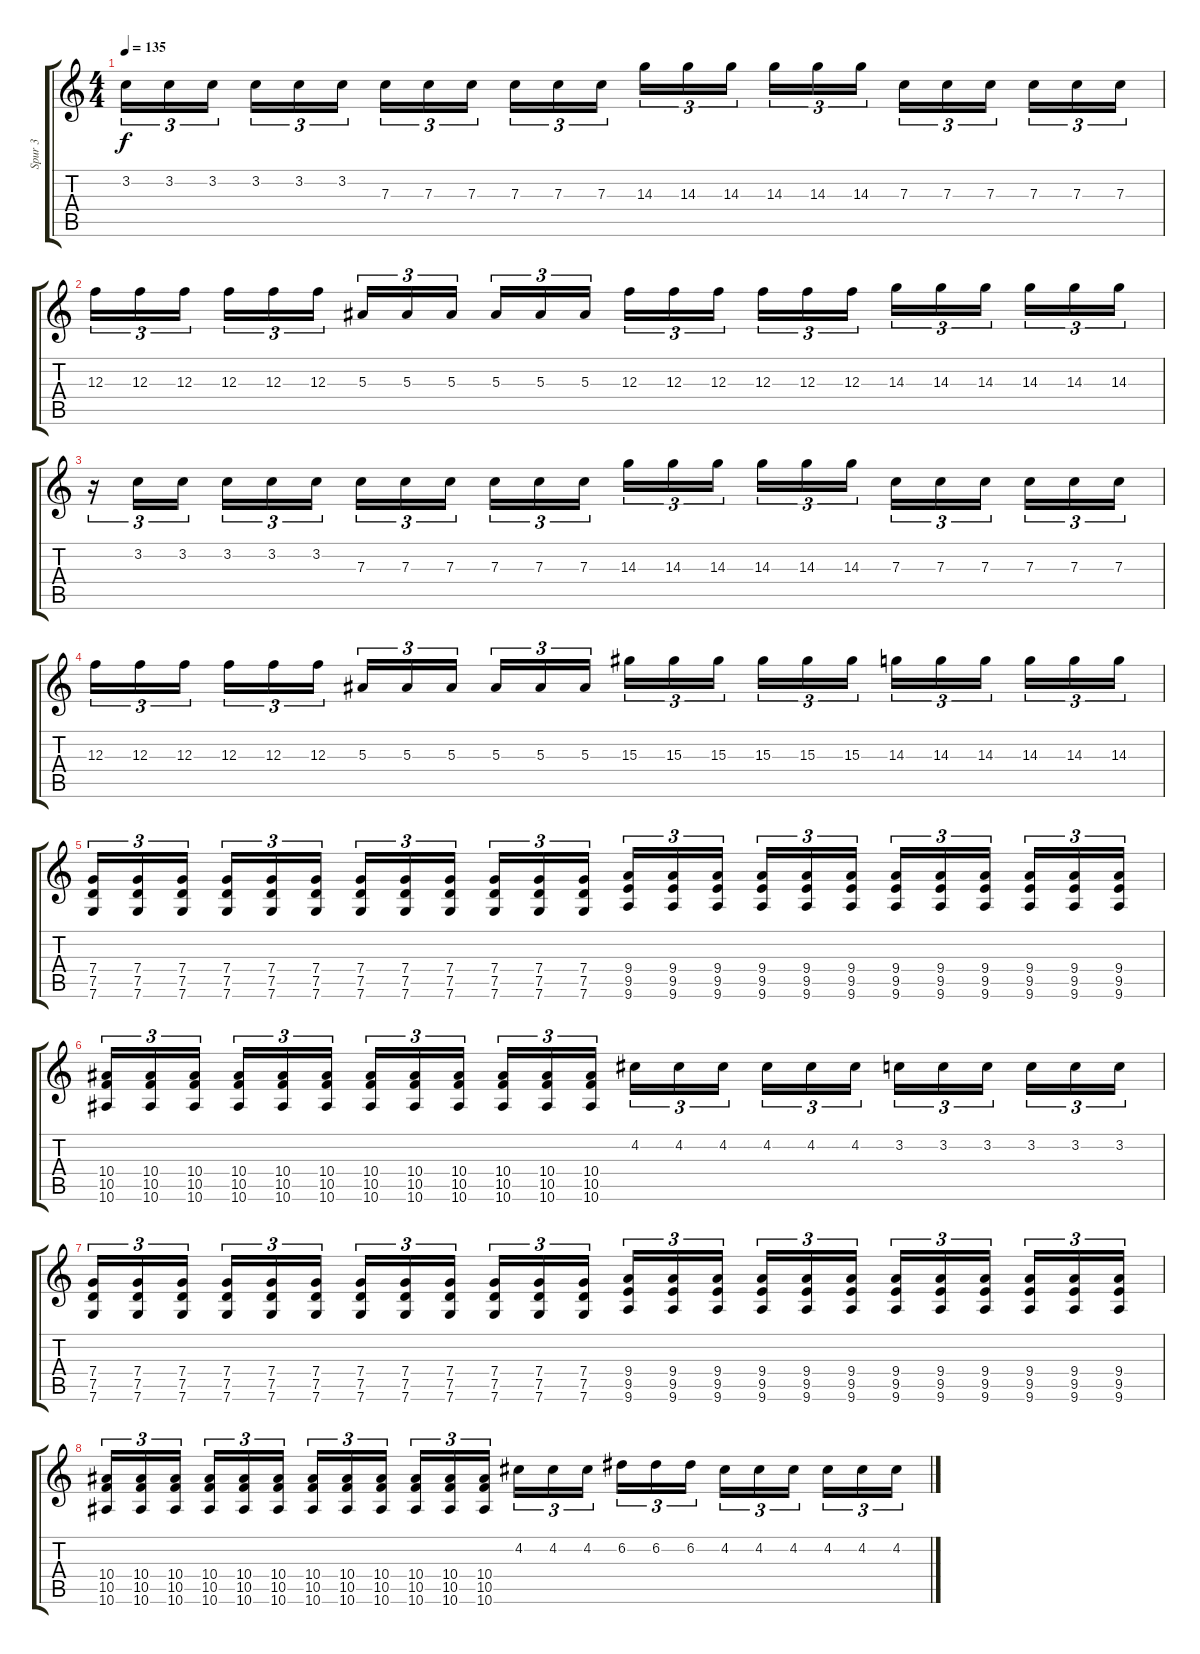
\track ("Spur 3" "Spur 3") {instrument distortionguitar}
\staff {score tabs}
\tuning (D4 A3 F3 C3 G2 C2) {hide}
\ts (4 4)
\tempo 135
\clef g2
\ks c
3.2.16{tu (3 2) dy f} 3.2.16{tu (3 2)} 3.2.16{tu (3 2) beam splitsecondary} 3.2.16{tu (3 2)} 3.2.16{tu (3 2)} 3.2.16{tu (3 2)} 7.3.16{tu (3 2)} 7.3.16{tu (3 2)} 7.3.16{tu (3 2) beam splitsecondary} 7.3.16{tu (3 2)} 7.3.16{tu (3 2)} 7.3.16{tu (3 2)} 14.3.16{tu (3 2)} 14.3.16{tu (3 2)} 14.3.16{tu (3 2) beam splitsecondary} 14.3.16{tu (3 2)} 14.3.16{tu (3 2)} 14.3.16{tu (3 2)} 7.3.16{tu (3 2)} 7.3.16{tu (3 2)} 7.3.16{tu (3 2) beam splitsecondary} 7.3.16{tu (3 2)} 7.3.16{tu (3 2)} 7.3.16{tu (3 2)} |
12.3.16{tu (3 2)} 12.3.16{tu (3 2)} 12.3.16{tu (3 2) beam splitsecondary} 12.3.16{tu (3 2)} 12.3.16{tu (3 2)} 12.3.16{tu (3 2)} 5.3.16{tu (3 2)} 5.3.16{tu (3 2)} 5.3.16{tu (3 2) beam splitsecondary} 5.3.16{tu (3 2)} 5.3.16{tu (3 2)} 5.3.16{tu (3 2)} 12.3.16{tu (3 2)} 12.3.16{tu (3 2)} 12.3.16{tu (3 2) beam splitsecondary} 12.3.16{tu (3 2)} 12.3.16{tu (3 2)} 12.3.16{tu (3 2)} 14.3.16{tu (3 2)} 14.3.16{tu (3 2)} 14.3.16{tu (3 2) beam splitsecondary} 14.3.16{tu (3 2)} 14.3.16{tu (3 2)} 14.3.16{tu (3 2)} |
r.16{tu (3 2)} 3.2.16{tu (3 2)} 3.2.16{tu (3 2) beam splitsecondary} 3.2.16{tu (3 2)} 3.2.16{tu (3 2)} 3.2.16{tu (3 2)} 7.3.16{tu (3 2)} 7.3.16{tu (3 2)} 7.3.16{tu (3 2) beam splitsecondary} 7.3.16{tu (3 2)} 7.3.16{tu (3 2)} 7.3.16{tu (3 2)} 14.3.16{tu (3 2)} 14.3.16{tu (3 2)} 14.3.16{tu (3 2) beam splitsecondary} 14.3.16{tu (3 2)} 14.3.16{tu (3 2)} 14.3.16{tu (3 2)} 7.3.16{tu (3 2)} 7.3.16{tu (3 2)} 7.3.16{tu (3 2) beam splitsecondary} 7.3.16{tu (3 2)} 7.3.16{tu (3 2)} 7.3.16{tu (3 2)} |
12.3.16{tu (3 2)} 12.3.16{tu (3 2)} 12.3.16{tu (3 2) beam splitsecondary} 12.3.16{tu (3 2)} 12.3.16{tu (3 2)} 12.3.16{tu (3 2)} 5.3.16{tu (3 2)} 5.3.16{tu (3 2)} 5.3.16{tu (3 2) beam splitsecondary} 5.3.16{tu (3 2)} 5.3.16{tu (3 2)} 5.3.16{tu (3 2)} 15.3.16{tu (3 2)} 15.3.16{tu (3 2)} 15.3.16{tu (3 2) beam splitsecondary} 15.3.16{tu (3 2)} 15.3.16{tu (3 2)} 15.3.16{tu (3 2)} 14.3.16{tu (3 2)} 14.3.16{tu (3 2)} 14.3.16{tu (3 2) beam splitsecondary} 14.3.16{tu (3 2)} 14.3.16{tu (3 2)} 14.3.16{tu (3 2)} |
(7.4 7.5 7.6).16{tu (3 2)} (7.4 7.5 7.6).16{tu (3 2)} (7.4 7.5 7.6).16{tu (3 2) beam splitsecondary} (7.4 7.5 7.6).16{tu (3 2)} (7.4 7.5 7.6).16{tu (3 2)} (7.4 7.5 7.6).16{tu (3 2)} (7.4 7.5 7.6).16{tu (3 2)} (7.4 7.5 7.6).16{tu (3 2)} (7.4 7.5 7.6).16{tu (3 2) beam splitsecondary} (7.4 7.5 7.6).16{tu (3 2)} (7.4 7.5 7.6).16{tu (3 2)} (7.4 7.5 7.6).16{tu (3 2)} (9.4 9.5 9.6).16{tu (3 2)} (9.4 9.5 9.6).16{tu (3 2)} (9.4 9.5 9.6).16{tu (3 2) beam splitsecondary} (9.4 9.5 9.6).16{tu (3 2)} (9.4 9.5 9.6).16{tu (3 2)} (9.4 9.5 9.6).16{tu (3 2)} (9.4 9.5 9.6).16{tu (3 2)} (9.4 9.5 9.6).16{tu (3 2)} (9.4 9.5 9.6).16{tu (3 2) beam splitsecondary} (9.4 9.5 9.6).16{tu (3 2)} (9.4 9.5 9.6).16{tu (3 2)} (9.4 9.5 9.6).16{tu (3 2)} |
(10.4 10.5 10.6).16{tu (3 2)} (10.4 10.5 10.6).16{tu (3 2)} (10.4 10.5 10.6).16{tu (3 2) beam splitsecondary} (10.4 10.5 10.6).16{tu (3 2)} (10.4 10.5 10.6).16{tu (3 2)} (10.4 10.5 10.6).16{tu (3 2)} (10.4 10.5 10.6).16{tu (3 2)} (10.4 10.5 10.6).16{tu (3 2)} (10.4 10.5 10.6).16{tu (3 2) beam splitsecondary} (10.4 10.5 10.6).16{tu (3 2)} (10.4 10.5 10.6).16{tu (3 2)} (10.4 10.5 10.6).16{tu (3 2)} 4.2.16{tu (3 2)} 4.2.16{tu (3 2)} 4.2.16{tu (3 2) beam splitsecondary} 4.2.16{tu (3 2)} 4.2.16{tu (3 2)} 4.2.16{tu (3 2)} 3.2.16{tu (3 2)} 3.2.16{tu (3 2)} 3.2.16{tu (3 2) beam splitsecondary} 3.2.16{tu (3 2)} 3.2.16{tu (3 2)} 3.2.16{tu (3 2)} |
(7.4 7.5 7.6).16{tu (3 2)} (7.4 7.5 7.6).16{tu (3 2)} (7.4 7.5 7.6).16{tu (3 2) beam splitsecondary} (7.4 7.5 7.6).16{tu (3 2)} (7.4 7.5 7.6).16{tu (3 2)} (7.4 7.5 7.6).16{tu (3 2)} (7.4 7.5 7.6).16{tu (3 2)} (7.4 7.5 7.6).16{tu (3 2)} (7.4 7.5 7.6).16{tu (3 2) beam splitsecondary} (7.4 7.5 7.6).16{tu (3 2)} (7.4 7.5 7.6).16{tu (3 2)} (7.4 7.5 7.6).16{tu (3 2)} (9.4 9.5 9.6).16{tu (3 2)} (9.4 9.5 9.6).16{tu (3 2)} (9.4 9.5 9.6).16{tu (3 2) beam splitsecondary} (9.4 9.5 9.6).16{tu (3 2)} (9.4 9.5 9.6).16{tu (3 2)} (9.4 9.5 9.6).16{tu (3 2)} (9.4 9.5 9.6).16{tu (3 2)} (9.4 9.5 9.6).16{tu (3 2)} (9.4 9.5 9.6).16{tu (3 2) beam splitsecondary} (9.4 9.5 9.6).16{tu (3 2)} (9.4 9.5 9.6).16{tu (3 2)} (9.4 9.5 9.6).16{tu (3 2)} |
(10.4 10.5 10.6).16{tu (3 2)} (10.4 10.5 10.6).16{tu (3 2)} (10.4 10.5 10.6).16{tu (3 2) beam splitsecondary} (10.4 10.5 10.6).16{tu (3 2)} (10.4 10.5 10.6).16{tu (3 2)} (10.4 10.5 10.6).16{tu (3 2)} (10.4 10.5 10.6).16{tu (3 2)} (10.4 10.5 10.6).16{tu (3 2)} (10.4 10.5 10.6).16{tu (3 2) beam splitsecondary} (10.4 10.5 10.6).16{tu (3 2)} (10.4 10.5 10.6).16{tu (3 2)} (10.4 10.5 10.6).16{tu (3 2)} 4.2.16{tu (3 2)} 4.2.16{tu (3 2)} 4.2.16{tu (3 2) beam splitsecondary} 6.2.16{tu (3 2)} 6.2.16{tu (3 2)} 6.2.16{tu (3 2)} 4.2.16{tu (3 2)} 4.2.16{tu (3 2)} 4.2.16{tu (3 2) beam splitsecondary} 4.2.16{tu (3 2)} 4.2.16{tu (3 2)} 4.2.16{tu (3 2)}
